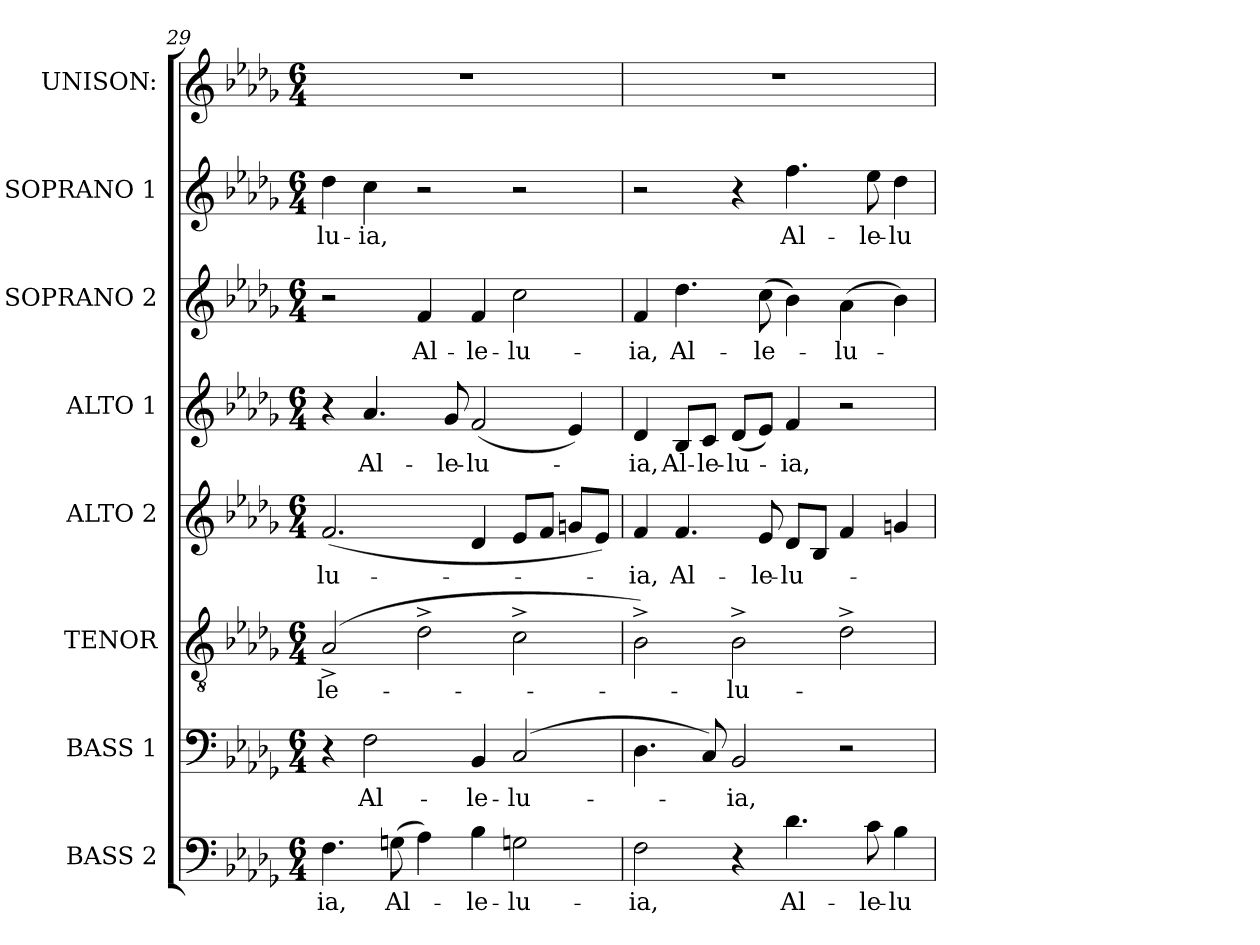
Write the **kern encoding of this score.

**kern	**text	**kern	**text	**kern	**text	**kern	**text	**kern	**text	**kern	**text	**kern	**text	**kern
*part8	*part8	*part7	*part7	*part6	*part6	*part5	*part5	*part4	*part4	*part3	*part3	*part2	*part2	*part1
*staff8	*staff8	*staff7	*staff7	*staff6	*staff6	*staff5	*staff5	*staff4	*staff4	*staff3	*staff3	*staff2	*staff2	*staff1
*I"BASS 2	*	*I"BASS 1	*	*I"TENOR	*	*I"ALTO 2	*	*I"ALTO 1	*	*I"SOPRANO 2	*	*I"SOPRANO 1	*	*I"UNISON:
*I'B2.	*	*I'B1.	*	*I'T.	*	*I'A2.	*	*I'A1.	*	*I'S2.	*	*I'S1.	*	*I'S.
!!LO:LB:g=z
*clefF4	*	*clefF4	*	*clefGv2	*	*clefG2	*	*clefG2	*	*clefG2	*	*clefG2	*	*clefG2
*	*	*	*	*ITrd7c12	*	*	*	*	*	*	*	*	*	*
*k[b-e-a-d-g-]	*	*k[b-e-a-d-g-]	*	*k[b-e-a-d-g-]	*	*k[b-e-a-d-g-]	*	*k[b-e-a-d-g-]	*	*k[b-e-a-d-g-]	*	*k[b-e-a-d-g-]	*	*k[b-e-a-d-g-]
*D-:	*	*D-:	*	*D-:	*	*D-:	*	*D-:	*	*D-:	*	*D-:	*	*D-:
*M6/4	*	*M6/4	*	*M6/4	*	*M6/4	*	*M6/4	*	*M6/4	*	*M6/4	*	*M6/4
=29	=29	=29	=29	=29	=29	=29	=29	=29	=29	=29	=29	=29	=29	=29
!	!LO:LY:b:color=#000000	!	!	!	!	!	!	!	!	!	!	!	!	!
!	!	!	!	!	!LO:LY:b:color=#000000	!	!	!	!	!	!	!	!	!
!	!	!	!	!	!	!	!LO:LY:b:color=#000000	!	!	!	!	!	!	!
!	!	!	!	!	!	!	!	!	!	!	!	!	!LO:LY:b:color=#000000	!LO:N:vis=1
4.Fi\	-ia,	4r	.	(2AA-^i/	-le-	(2.fi/	-lu-	4r	.	2r	.	4dd-i\	-lu-	1.r
!	!	!	!LO:LY:b:color=#000000	!	!	!	!	!	!	!	!	!	!	!
!	!	!	!	!	!	!	!	!	!LO:LY:b:color=#000000	!	!	!	!	!
!	!	!	!	!	!	!	!	!	!	!	!	!	!LO:LY:b:color=#000000	!
.	.	2Fi\	Al-	.	.	.	.	4.a-i/	Al-	.	.	4cci\	-ia,	.
!	!LO:LY:b:color=#000000	!	!	!	!	!	!	!	!	!	!	!	!	!
(8Gni\	Al-	.	.	.	.	.	.	.	.	.	.	.	.	.
!	!	!	!	!	!	!	!	!	!	!	!LO:LY:b:color=#000000	!	!	!
4A-i\)	.	.	.	2D-^i\	.	.	.	.	.	4fi/	Al-	2r	.	.
!	!	!	!	!	!	!	!	!	!LO:LY:b:color=#000000	!	!	!	!	!
.	.	.	.	.	.	.	.	8g-i/	-le-	.	.	.	.	.
!	!LO:LY:b:color=#000000	!	!	!	!	!	!	!	!	!	!	!	!	!
!	!	!	!LO:LY:b:color=#000000	!	!	!	!	!	!	!	!	!	!	!
!	!	!	!	!	!	!	!	!	!LO:LY:b:color=#000000	!	!	!	!	!
!	!	!	!	!	!	!	!	!	!	!	!LO:LY:b:color=#000000	!	!	!
4B-i\	-le-	4BB-i/	-le-	.	.	4d-i/	.	(2fi/	-lu-	4fi/	-le-	.	.	.
!	!LO:LY:b:color=#000000	!	!	!	!	!	!	!	!	!	!	!	!	!
!	!	!	!LO:LY:b:color=#000000	!	!	!	!	!	!	!	!	!	!	!
!	!	!	!	!	!	!	!	!	!	!	!LO:LY:b:color=#000000	!	!	!
2Gni\	-lu-	(2Ci/	-lu-	2C^i\	.	8e-i/L	.	.	.	2cci\	-lu-	2r	.	.
.	.	.	.	.	.	8fi/J	.	.	.	.	.	.	.	.
.	.	.	.	.	.	8gni/L	.	4e-i/)	.	.	.	.	.	.
.	.	.	.	.	.	8e-i/J)	.	.	.	.	.	.	.	.
=30	=30	=30	=30	=30	=30	=30	=30	=30	=30	=30	=30	=30	=30	=30
!	!LO:LY:b:color=#000000	!	!	!	!	!	!	!	!	!	!	!	!	!
!	!	!	!	!	!	!	!LO:LY:b:color=#000000	!	!	!	!	!	!	!
!	!	!	!	!	!	!	!	!	!LO:LY:b:color=#000000	!	!	!	!	!
!	!	!	!	!	!	!	!	!	!	!	!LO:LY:b:color=#000000	!	!	!LO:N:vis=1
2Fi\	-ia,	4.D-i\	.	2BB-^i\)	.	4fi/	-ia,	4d-i/	-ia,	4fi/	-ia,	2r	.	1.r
!	!	!	!	!	!	!	!LO:LY:b:color=#000000	!	!	!	!	!	!	!
!	!	!	!	!	!	!	!	!	!LO:LY:b:color=#000000	!	!	!	!	!
!	!	!	!	!	!	!	!	!	!	!	!LO:LY:b:color=#000000	!	!	!
.	.	.	.	.	.	4.fi/	Al-	8B-i/L	Al-	4.dd-i\	Al-	.	.	.
!	!	!	!	!	!	!	!	!	!LO:LY:b:color=#000000	!	!	!	!	!
.	.	8Ci/)	.	.	.	.	.	8ci/J	-le-	.	.	.	.	.
!	!	!	!LO:LY:b:color=#000000	!	!	!	!	!	!	!	!	!	!	!
!	!	!	!	!	!LO:LY:b:color=#000000	!	!	!	!	!	!	!	!	!
!	!	!	!	!	!	!	!	!	!LO:LY:b:color=#000000	!	!	!	!	!
4r	.	2BB-i/	-ia,	2BB-^i\	-lu-	.	.	(8d-i/L	-lu-	.	.	4r	.	.
!	!	!	!	!	!	!	!LO:LY:b:color=#000000	!	!	!	!	!	!	!
!	!	!	!	!	!	!	!	!	!	!	!LO:LY:b:color=#000000	!	!	!
.	.	.	.	.	.	8e-i/	-le-	8e-i/J)	.	(8cci\	-le-	.	.	.
!	!LO:LY:b:color=#000000	!	!	!	!	!	!	!	!	!	!	!	!	!
!	!	!	!	!	!	!	!LO:LY:b:color=#000000	!	!	!	!	!	!	!
!	!	!	!	!	!	!	!	!	!LO:LY:b:color=#000000	!	!	!	!	!
!	!	!	!	!	!	!	!	!	!	!	!	!	!LO:LY:b:color=#000000	!
4.d-i\	Al-	.	.	.	.	8d-i/L	-lu-	4fi/	-ia,	4b-i\)	.	4.ffi\	Al-	.
.	.	.	.	.	.	8B-i/J	.	.	.	.	.	.	.	.
!	!	!	!	!	!	!	!	!	!	!	!LO:LY:b:color=#000000	!	!	!
.	.	2r	.	2D-^i\	.	4fi/	.	2r	.	(4a-i\	-lu-	.	.	.
!	!LO:LY:b:color=#000000	!	!	!	!	!	!	!	!	!	!	!	!	!
!	!	!	!	!	!	!	!	!	!	!	!	!	!LO:LY:b:color=#000000	!
8ci\	-le-	.	.	.	.	.	.	.	.	.	.	8ee-i\	-le-	.
!	!LO:LY:b:color=#000000	!	!	!	!	!	!	!	!	!	!	!	!	!
!	!	!	!	!	!	!	!	!	!	!	!	!	!LO:LY:b:color=#000000	!
4B-i\	-lu-	.	.	.	.	4gni/	.	.	.	4b-i\)	.	4dd-i\	-lu-	.
=	=	=	=	=	=	=	=	=	=	=	=	=	=	=
*-	*-	*-	*-	*-	*-	*-	*-	*-	*-	*-	*-	*-	*-	*-
